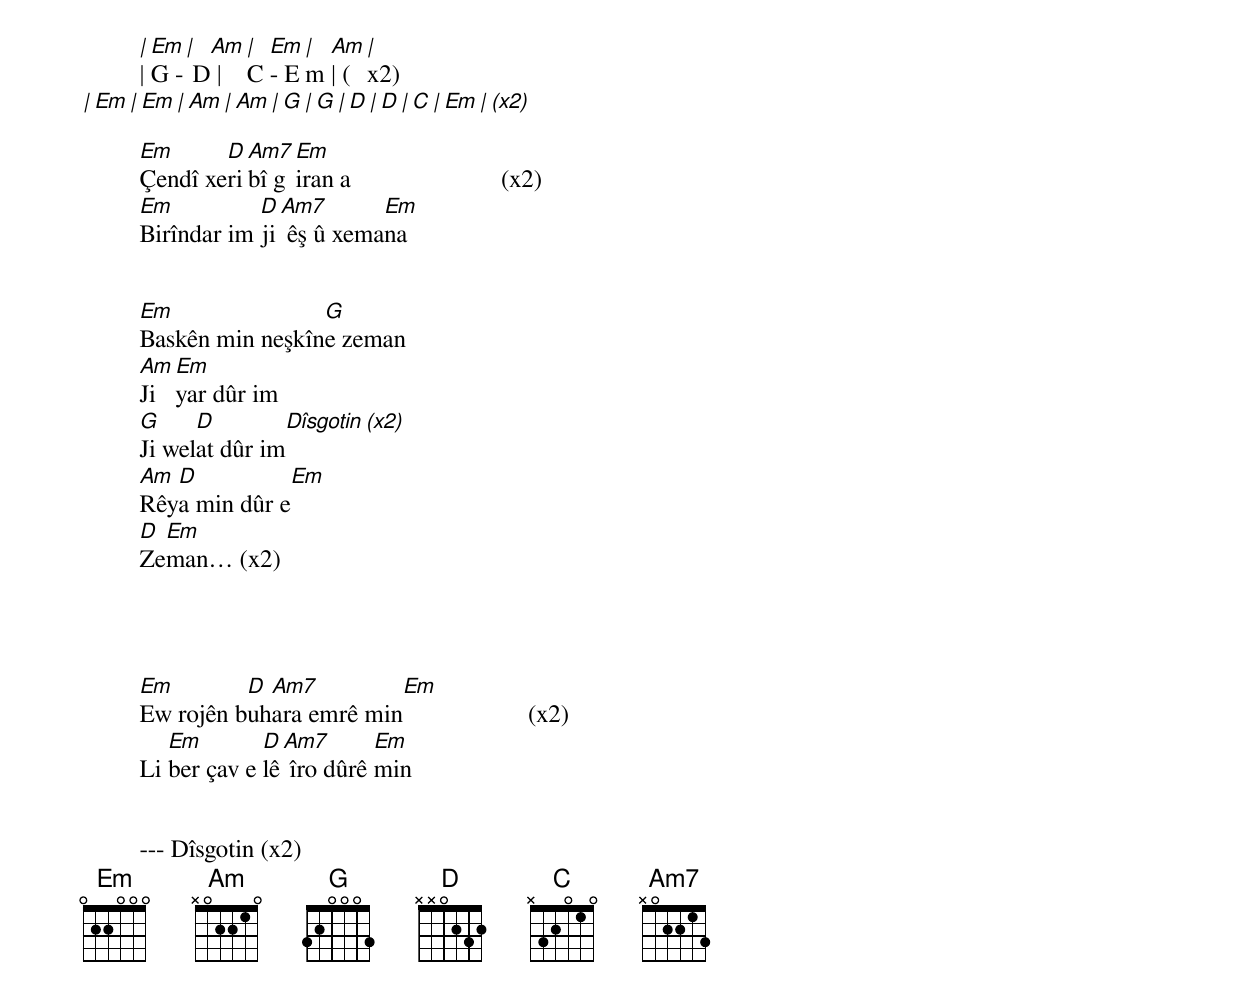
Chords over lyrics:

         | Em | Am | Em | Am |
         | G - D | C - Em | (x2)
         | Em | Em | Am | Am | G | G | D | D | C | Em | (x2)

         Em      D Am7 Em
         Çendî xeribî giran a                        (x2)
         Em          D Am7       Em
         Birîndar im ji êş û xemana


         Em               G
         Baskên min neşkîne zeman
         Am Em
         Ji yar dûr im
         G     D                                     Dîsgotin (x2)
         Ji welat dûr im
         Am D          Em
         Rêya min dûr e
         D Em
         Zeman… (x2)




         Em        D Am7         Em
         Ew rojên buhara emrê min                    (x2)
            Em        D Am7       Em
         Li ber çav e lê îro dûrê min


         --- Dîsgotin (x2)
